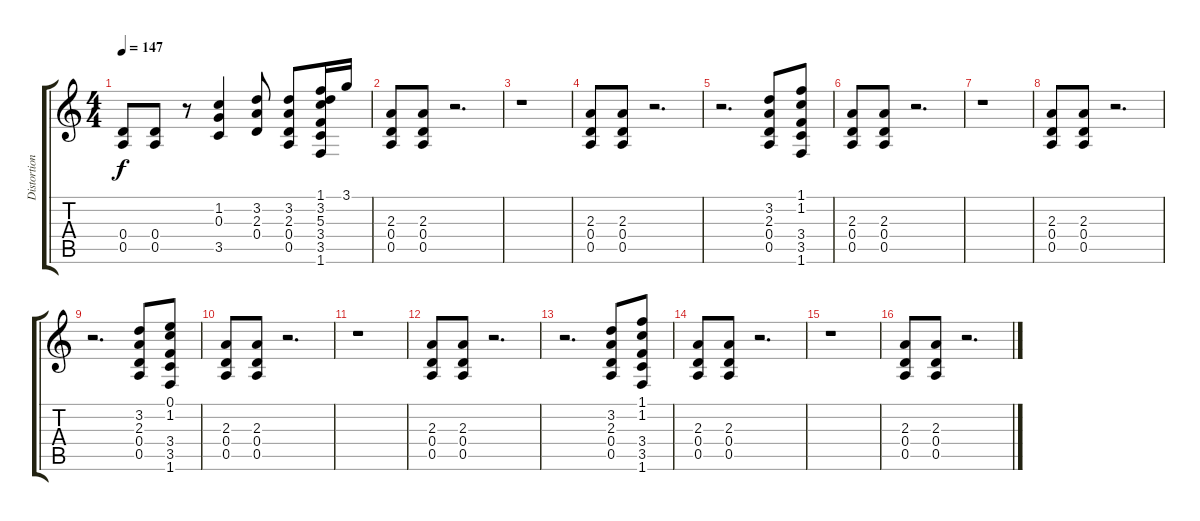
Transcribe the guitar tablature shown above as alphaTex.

\track ("Distortion Guitar (Rhythm)" "Distortion") {instrument distortionguitar}
\staff {score tabs}
\tuning (E4 B3 G3 D3 A2 E2) {hide}
\ts (4 4)
\tempo 147
\clef g2
\ks c
(0.4 0.5).8{dy f} (0.4 0.5).8 r.8 (1.2 0.3 3.5).4 (3.2 2.3 0.4).8 (3.2 2.3 0.4 0.5).8 (1.1 3.2 5.3 3.4 3.5 1.6).16 3.1.16 |
(2.3 0.4 0.5).8 (2.3 0.4 0.5).8 r.2{d} |
r.1 |
(2.3 0.4 0.5).8 (2.3 0.4 0.5).8 r.2{d} |
r.2{d} (3.2 2.3 0.4 0.5).8 (1.1 1.2 3.4 3.5 1.6).8 |
(2.3 0.4 0.5).8 (2.3 0.4 0.5).8 r.2{d} |
r.1 |
(2.3 0.4 0.5).8 (2.3 0.4 0.5).8 r.2{d} |
r.2{d} (3.2 2.3 0.4 0.5).8 (0.1 1.2 3.4 3.5 1.6).8 |
(2.3 0.4 0.5).8 (2.3 0.4 0.5).8 r.2{d} |
r.1 |
(2.3 0.4 0.5).8 (2.3 0.4 0.5).8 r.2{d} |
r.2{d} (3.2 2.3 0.4 0.5).8 (1.1 1.2 3.4 3.5 1.6).8 |
(2.3 0.4 0.5).8 (2.3 0.4 0.5).8 r.2{d} |
r.1 |
(2.3 0.4 0.5).8 (2.3 0.4 0.5).8 r.2{d}
